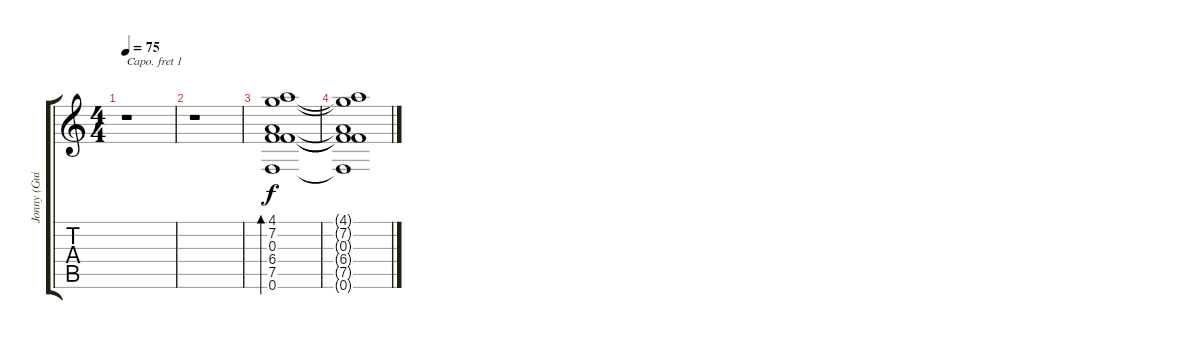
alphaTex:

\track ("Jonny (Guitar 2)" "Jonny (Gui") {instrument overdrivenguitar}
\staff {score tabs}
\capo 1
\tuning (E4 B3 E3 D3 A2 E2) {hide}
\ts (4 4)
\tempo 75
\clef g2
\ks c
r.1{dy f instrument electricguitarmuted} |
r.1 |
(4.1 7.2 0.3 6.4 7.5 0.6).1{bd 30} |
(4.1{t} 7.2{t} 0.3{t} 6.4{t} 7.5{t} 0.6{t}).1
